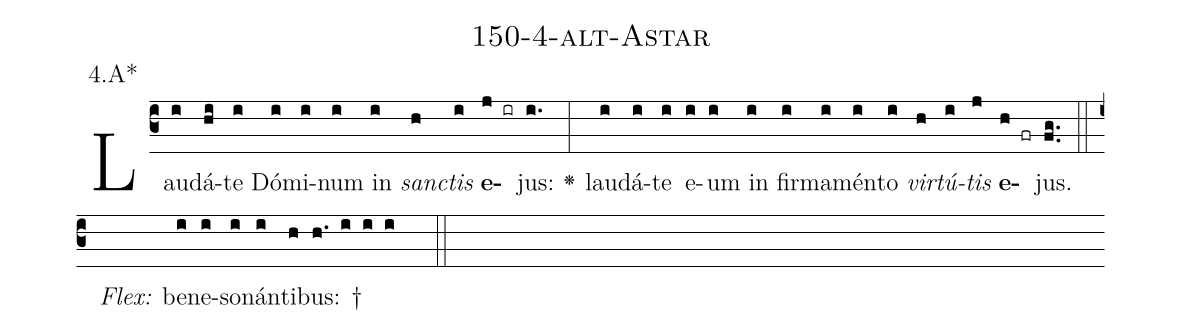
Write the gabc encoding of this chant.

name: 150-4-alt-Astar;
annotation: 4.A*;
%%
(c3)Lau(i)dá(hi)te(i) Dó(i)mi(i)num(i) in(i) <i>sanc</i>(h)<i>tis</i>(i) <b>e</b>(j ir)jus:(i.) <v>\greheightstar</v>(:) lau(i)dá(i)te(i) e(i)um(i) in(i) fir(i)ma(i)mén(i)to(i) <i>vir</i>(h)<i>tú</i>(i)<i>tis</i>(j) <b>e</b>(h fr)jus.(fg..) (::)
<i>Flex:</i>()  be(i)ne(i)so(i)nán(i)ti(h)bus: †(h. i i i  ::)

%E(i) u(h) o(i) u(j) a(h) e.(fg..) (::)
